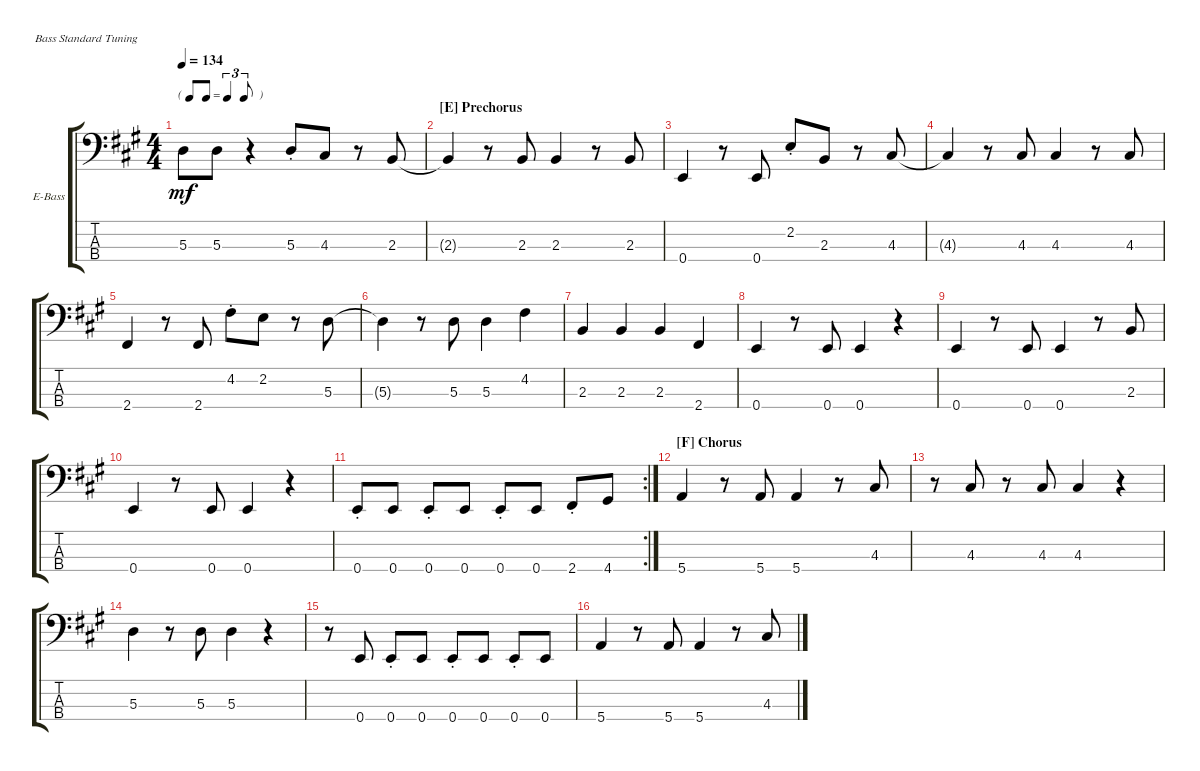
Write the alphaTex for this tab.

\defaultSystemsLayout 4
\bracketExtendMode groupsimilarinstruments
\firstSystemTrackNameOrientation horizontal
\otherSystemsTrackNameOrientation horizontal
\track ("Electric Bass" "E-Bass") {instrument electricbassfinger}
\staff {score tabs}
\tuning (G2 D2 A1 E1)
\ts (4 4)
\tf triplet8th
\tempo 134
\clef f4
\ks a
5.3.8{dy mf} 5.3.8 r.4 5.3{st}.8 4.3.8 r.8 2.3.8 |
\section ("E" "Prechorus")
2.3{t}.4 r.8 2.3.8 2.3.4 r.8 2.3.8 |
0.4.4 r.8 0.4.8 2.2{st}.8 2.3.8 r.8 4.3.8 |
4.3{t}.4 r.8 4.3.8 4.3.4 r.8 4.3.8 |
2.4.4 r.8 2.4.8 4.2{st}.8 2.2.8 r.8 5.3.8 |
5.3{t}.4 r.8 5.3.8 5.3.4 4.2.4 |
2.3.4 2.3.4 2.3.4 2.4.4 |
0.4.4 r.8 0.4.8 0.4.4 r.4 |
0.4.4 r.8 0.4.8 0.4.4 r.8 2.3.8 |
0.4.4 r.8 0.4.8 0.4.4 r.4 |
\rc 2
0.4{st}.8 0.4.8 0.4{st}.8 0.4.8 0.4{st}.8 0.4.8 2.4{st}.8 4.4.8 |
\section ("F" "Chorus")
5.4.4 r.8 5.4.8 5.4.4 r.8 4.3.8 |
r.8 4.3.8 r.8 4.3.8 4.3.4 r.4 |
5.3.4 r.8 5.3.8 5.3.4 r.4 |
r.8 0.4.8 0.4{st}.8 0.4.8 0.4{st}.8 0.4.8 0.4{st}.8 0.4.8 |
5.4.4 r.8 5.4.8 5.4.4 r.8 4.3.8
